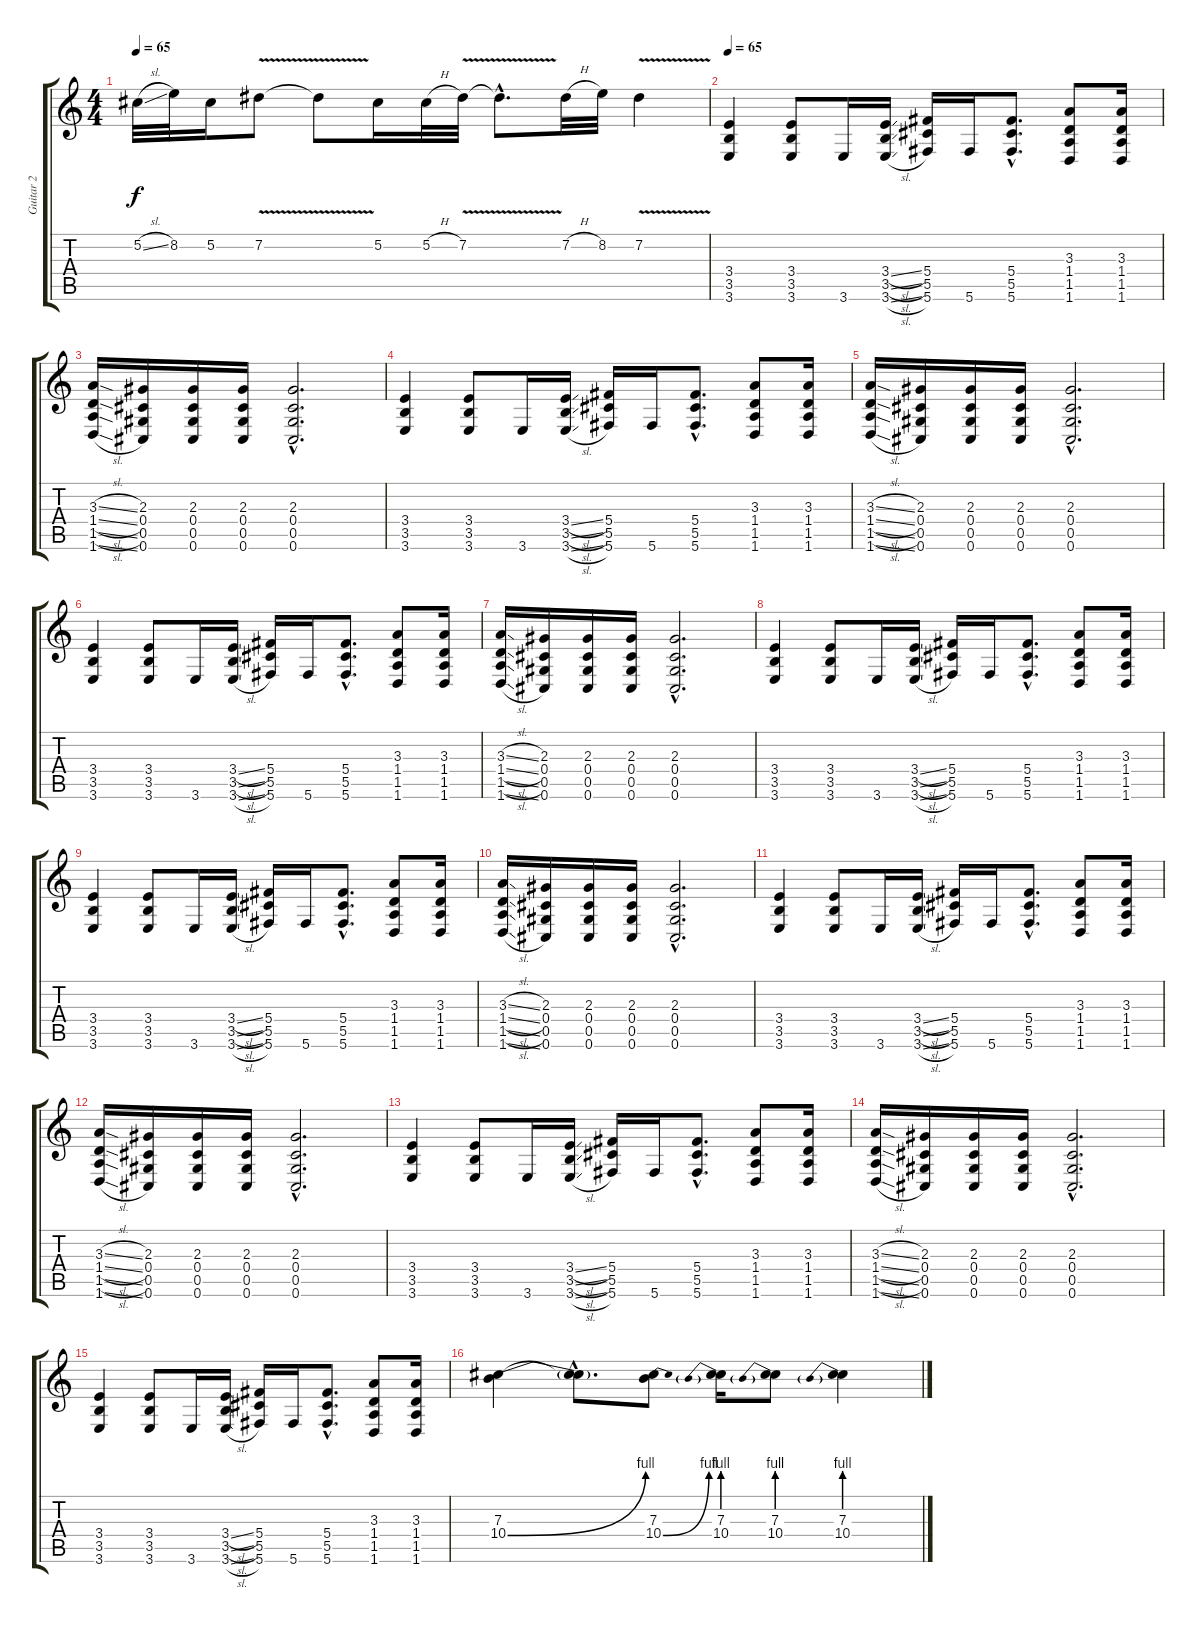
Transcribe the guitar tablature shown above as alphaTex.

\track ("Guitar 2" "Guitar 2") {instrument acousticguitarsteel}
\staff {score tabs}
\tuning (Db4 Ab3 Gb3 Db3 Ab2 Db2) {hide}
\ts (4 4)
\tempo 65
\clef g2
\ks c
5.2{sl}.32{dy f} 8.2.32 5.2.16 7.2{v}.8 7.2{t}.8 5.2.16 5.2{h}.32 7.2{v}.32 7.2{hac t}.8{d} 7.2{h}.32 8.2.32 7.2{v}.4 |
\section ("" "")
\tempo 65
(3.4 3.5 3.6).4{instrument distortionguitar} (3.4 3.5 3.6).8 3.6.16 (3.4{sl} 3.5{sl} 3.6{sl}).16 (5.4 5.5 5.6).16 5.6.16 (5.4{hac} 5.5{hac} 5.6{hac}).8{d} (3.3 1.4 1.5 1.6).8 (3.3 1.4 1.5 1.6).16 |
(3.3{sl} 1.4{sl} 1.5{sl} 1.6{sl}).16 (2.3 0.4 0.5 0.6).16 (2.3 0.4 0.5 0.6).16 (2.3 0.4 0.5 0.6).16 (2.3{hac} 0.4{hac} 0.5{hac} 0.6{hac}).2{d} |
(3.4 3.5 3.6).4 (3.4 3.5 3.6).8 3.6.16 (3.4{sl} 3.5{sl} 3.6{sl}).16 (5.4 5.5 5.6).16 5.6.16 (5.4{hac} 5.5{hac} 5.6{hac}).8{d} (3.3 1.4 1.5 1.6).8 (3.3 1.4 1.5 1.6).16 |
(3.3{sl} 1.4{sl} 1.5{sl} 1.6{sl}).16 (2.3 0.4 0.5 0.6).16 (2.3 0.4 0.5 0.6).16 (2.3 0.4 0.5 0.6).16 (2.3{hac} 0.4{hac} 0.5{hac} 0.6{hac}).2{d} |
(3.4 3.5 3.6).4 (3.4 3.5 3.6).8 3.6.16 (3.4{sl} 3.5{sl} 3.6{sl}).16 (5.4 5.5 5.6).16 5.6.16 (5.4{hac} 5.5{hac} 5.6{hac}).8{d} (3.3 1.4 1.5 1.6).8 (3.3 1.4 1.5 1.6).16 |
(3.3{sl} 1.4{sl} 1.5{sl} 1.6{sl}).16 (2.3 0.4 0.5 0.6).16 (2.3 0.4 0.5 0.6).16 (2.3 0.4 0.5 0.6).16 (2.3{hac} 0.4{hac} 0.5{hac} 0.6{hac}).2{d} |
(3.4 3.5 3.6).4 (3.4 3.5 3.6).8 3.6.16 (3.4{sl} 3.5{sl} 3.6{sl}).16 (5.4 5.5 5.6).16 5.6.16 (5.4{hac} 5.5{hac} 5.6{hac}).8{d} (3.3 1.4 1.5 1.6).8 (3.3 1.4 1.5 1.6).16 |
(3.4 3.5 3.6).4 (3.4 3.5 3.6).8 3.6.16 (3.4{sl} 3.5{sl} 3.6{sl}).16 (5.4 5.5 5.6).16 5.6.16 (5.4{hac} 5.5{hac} 5.6{hac}).8{d} (3.3 1.4 1.5 1.6).8 (3.3 1.4 1.5 1.6).16 |
(3.3{sl} 1.4{sl} 1.5{sl} 1.6{sl}).16 (2.3 0.4 0.5 0.6).16 (2.3 0.4 0.5 0.6).16 (2.3 0.4 0.5 0.6).16 (2.3{hac} 0.4{hac} 0.5{hac} 0.6{hac}).2{d} |
(3.4 3.5 3.6).4 (3.4 3.5 3.6).8 3.6.16 (3.4{sl} 3.5{sl} 3.6{sl}).16 (5.4 5.5 5.6).16 5.6.16 (5.4{hac} 5.5{hac} 5.6{hac}).8{d} (3.3 1.4 1.5 1.6).8 (3.3 1.4 1.5 1.6).16 |
(3.3{sl} 1.4{sl} 1.5{sl} 1.6{sl}).16 (2.3 0.4 0.5 0.6).16 (2.3 0.4 0.5 0.6).16 (2.3 0.4 0.5 0.6).16 (2.3{hac} 0.4{hac} 0.5{hac} 0.6{hac}).2{d} |
(3.4 3.5 3.6).4 (3.4 3.5 3.6).8 3.6.16 (3.4{sl} 3.5{sl} 3.6{sl}).16 (5.4 5.5 5.6).16 5.6.16 (5.4{hac} 5.5{hac} 5.6{hac}).8{d} (3.3 1.4 1.5 1.6).8 (3.3 1.4 1.5 1.6).16 |
(3.3{sl} 1.4{sl} 1.5{sl} 1.6{sl}).16 (2.3 0.4 0.5 0.6).16 (2.3 0.4 0.5 0.6).16 (2.3 0.4 0.5 0.6).16 (2.3{hac} 0.4{hac} 0.5{hac} 0.6{hac}).2{d} |
(3.4 3.5 3.6).4 (3.4 3.5 3.6).8 3.6.16 (3.4{sl} 3.5{sl} 3.6{sl}).16 (5.4 5.5 5.6).16 5.6.16 (5.4{hac} 5.5{hac} 5.6{hac}).8{d} (3.3 1.4 1.5 1.6).8 (3.3 1.4 1.5 1.6).16 |
\section ("" "")
(7.3 10.4{be (bend 0 0 60 4)}).4 (7.3{hac t} 10.4{hac t}).8{d} (7.3 10.4{be (bend 0 0 60 4)}).8 (7.3 10.4{be (prebend 0 4 60 4)}).16 (7.3 10.4{be (prebend 0 4 60 4)}).8 (7.3 10.4{be (prebend 0 4 60 4)}).4
